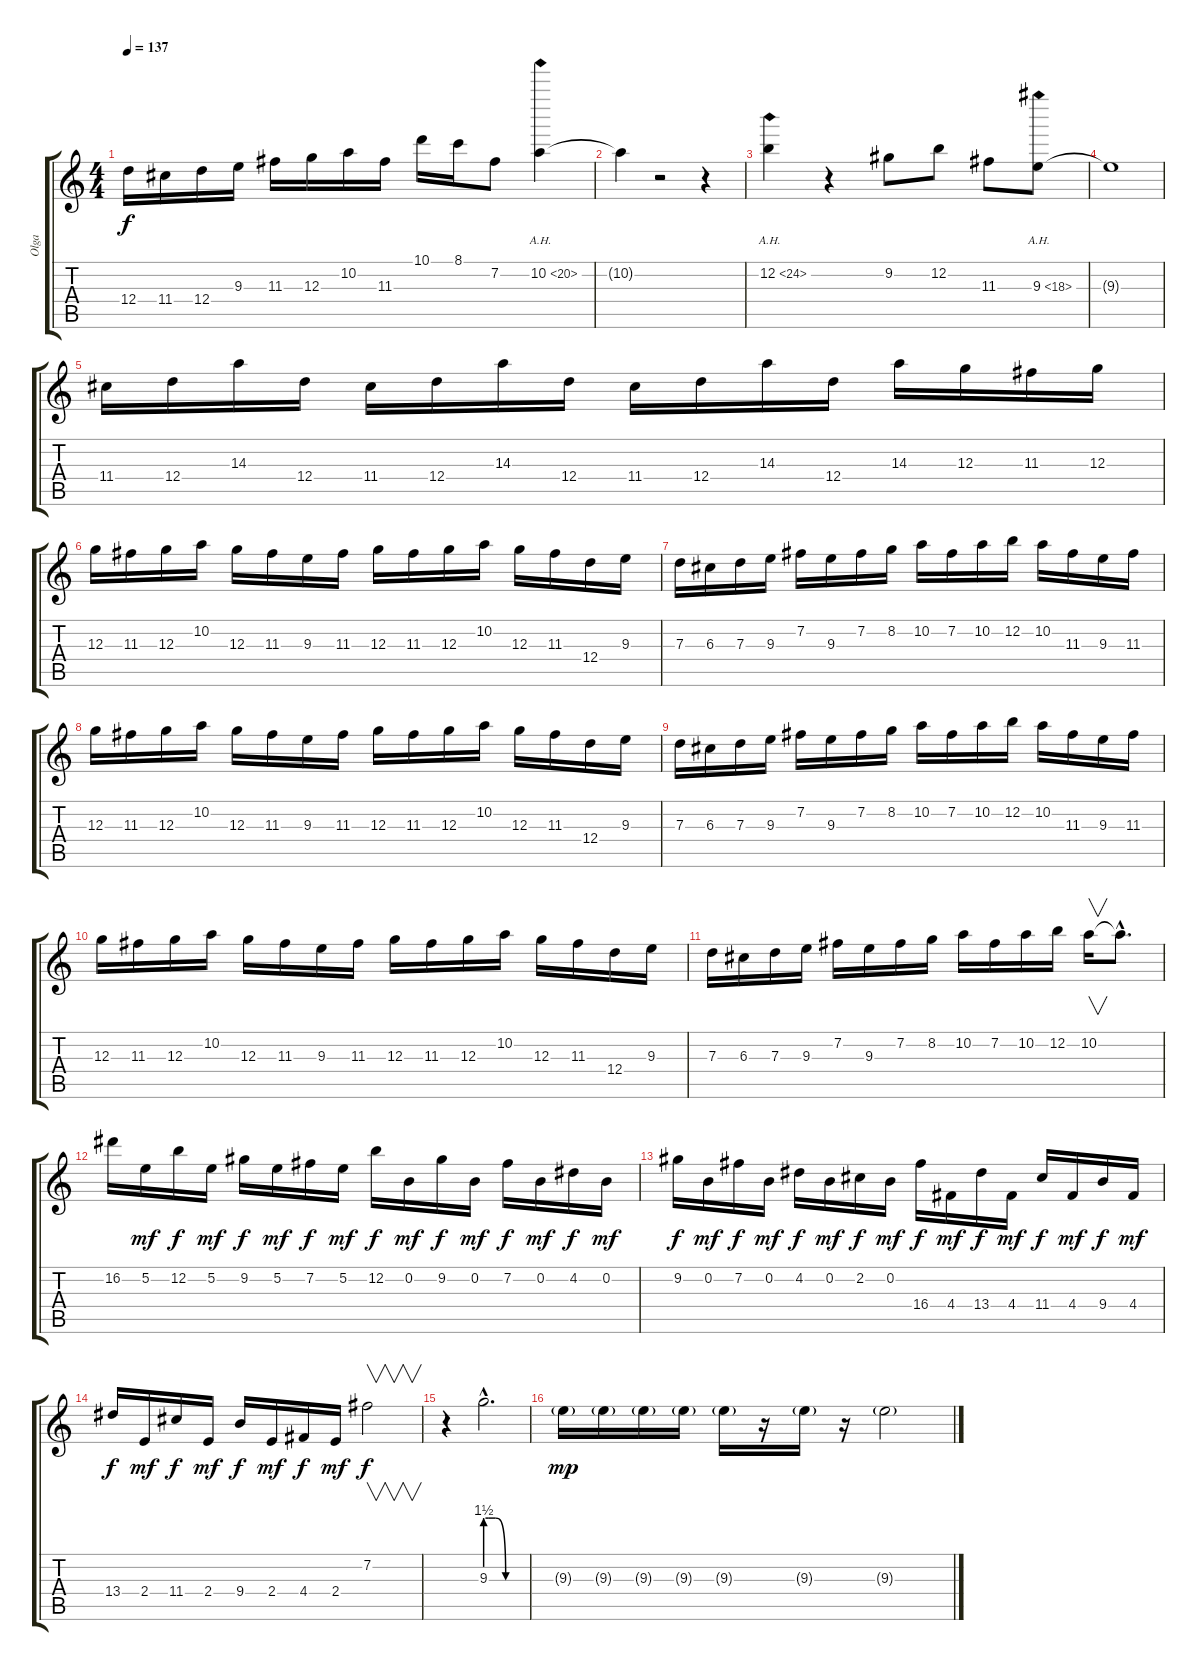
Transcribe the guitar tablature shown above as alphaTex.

\track ("Olga" "Olga") {instrument distortionguitar}
\staff {score tabs}
\tuning (E4 B3 G3 D3 A2 E2) {hide}
\ts (4 4)
\tempo 137
\clef g2
\ks c
12.4.16{dy f volume 16} 11.4.16 12.4.16 9.3.16 11.3.16 12.3.16 10.2.16 11.3.16 10.1.16 8.1.16 7.2.8 10.2{ah 10}.4 |
10.2{t}.4 r.2 r.4 |
12.2{ah 12}.4{volume 16} r.4 9.2.8 12.2.8 11.3.8 9.3{ah 9}.8{volume 0} |
9.3{t}.1 |
11.4.16{volume 16} 12.4.16 14.3.16 12.4.16 11.4.16 12.4.16 14.3.16 12.4.16 11.4.16 12.4.16 14.3.16 12.4.16 14.3.16 12.3.16 11.3.16 12.3.16 |
12.3.16 11.3.16 12.3.16 10.2.16 12.3.16 11.3.16 9.3.16 11.3.16 12.3.16 11.3.16 12.3.16 10.2.16 12.3.16 11.3.16 12.4.16 9.3.16 |
7.3.16 6.3.16 7.3.16 9.3.16 7.2.16 9.3.16 7.2.16 8.2.16 10.2.16 7.2.16 10.2.16 12.2.16 10.2.16 11.3.16 9.3.16 11.3.16 |
12.3.16 11.3.16 12.3.16 10.2.16 12.3.16 11.3.16 9.3.16 11.3.16 12.3.16 11.3.16 12.3.16 10.2.16 12.3.16 11.3.16 12.4.16 9.3.16 |
7.3.16 6.3.16 7.3.16 9.3.16 7.2.16 9.3.16 7.2.16 8.2.16 10.2.16 7.2.16 10.2.16 12.2.16 10.2.16 11.3.16 9.3.16 11.3.16 |
12.3.16 11.3.16 12.3.16 10.2.16 12.3.16 11.3.16 9.3.16 11.3.16 12.3.16 11.3.16 12.3.16 10.2.16 12.3.16 11.3.16 12.4.16 9.3.16 |
7.3.16 6.3.16 7.3.16 9.3.16 7.2.16 9.3.16 7.2.16 8.2.16 10.2.16 7.2.16 10.2.16 12.2.16 10.2.16{v} 10.2{hac t}.8{d} |
16.2.16 5.2.16{dy mf} 12.2.16{dy f} 5.2.16{dy mf} 9.2.16{dy f} 5.2.16{dy mf} 7.2.16{dy f} 5.2.16{dy mf} 12.2.16{dy f} 0.2.16{dy mf} 9.2.16{dy f} 0.2.16{dy mf} 7.2.16{dy f} 0.2.16{dy mf} 4.2.16{dy f} 0.2.16{dy mf} |
9.2.16{dy f} 0.2.16{dy mf} 7.2.16{dy f} 0.2.16{dy mf} 4.2.16{dy f} 0.2.16{dy mf} 2.2.16{dy f} 0.2.16{dy mf} 16.4.16{dy f} 4.4.16{dy mf} 13.4.16{dy f} 4.4.16{dy mf} 11.4.16{dy f} 4.4.16{dy mf} 9.4.16{dy f} 4.4.16{dy mf} |
13.4.16{dy f} 2.4.16{dy mf} 11.4.16{dy f} 2.4.16{dy mf} 9.4.16{dy f} 2.4.16{dy mf} 4.4.16{dy f} 2.4.16{dy mf} 7.2.2{v dy f} |
r.4 9.3{be (custom 0 6 5 6 15 6 30 0 40 0 60 0) hac}.2{d} |
9.3{g}.16{dy mp} 9.3{g}.16 9.3{g}.16 9.3{g}.16 9.3{g}.16 r.16 9.3{g}.16 r.16 9.3{g}.2{volume 0}
